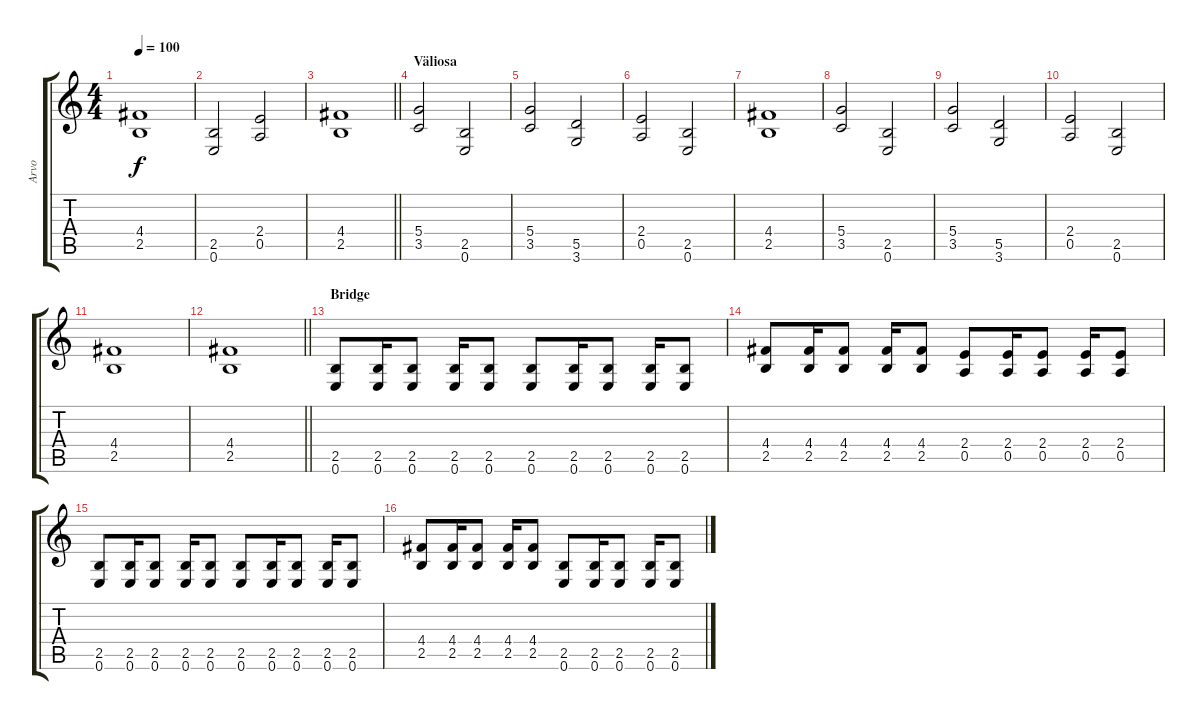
\track ("Arvo" "Arvo") {instrument distortionguitar}
\staff {score tabs}
\tuning (E4 B3 G3 D3 A2 E2) {hide}
\ts (4 4)
\tempo 100
\clef g2
\ks c
(4.4 2.5).1{dy f} |
(2.5 0.6).2 (2.4 0.5).2 |
\barLineRight lightlight
(4.4 2.5).1 |
\section ("" "Väliosa")
(5.4 3.5).2 (2.5 0.6).2 |
(5.4 3.5).2 (5.5 3.6).2 |
(2.4 0.5).2 (2.5 0.6).2 |
(4.4 2.5).1 |
(5.4 3.5).2 (2.5 0.6).2 |
(5.4 3.5).2 (5.5 3.6).2 |
(2.4 0.5).2 (2.5 0.6).2 |
(4.4 2.5).1 |
\barLineRight lightlight
(4.4 2.5).1 |
\section ("" "Bridge")
(2.5 0.6).8 (2.5 0.6).16 (2.5 0.6).8 (2.5 0.6).16 (2.5 0.6).8 (2.5 0.6).8 (2.5 0.6).16 (2.5 0.6).8 (2.5 0.6).16 (2.5 0.6).8 |
(4.4 2.5).8 (4.4 2.5).16 (4.4 2.5).8 (4.4 2.5).16 (4.4 2.5).8 (2.4 0.5).8 (2.4 0.5).16 (2.4 0.5).8 (2.4 0.5).16 (2.4 0.5).8 |
(2.5 0.6).8 (2.5 0.6).16 (2.5 0.6).8 (2.5 0.6).16 (2.5 0.6).8 (2.5 0.6).8 (2.5 0.6).16 (2.5 0.6).8 (2.5 0.6).16 (2.5 0.6).8 |
(4.4 2.5).8 (4.4 2.5).16 (4.4 2.5).8 (4.4 2.5).16 (4.4 2.5).8 (2.5 0.6).8 (2.5 0.6).16 (2.5 0.6).8 (2.5 0.6).16 (2.5 0.6).8
